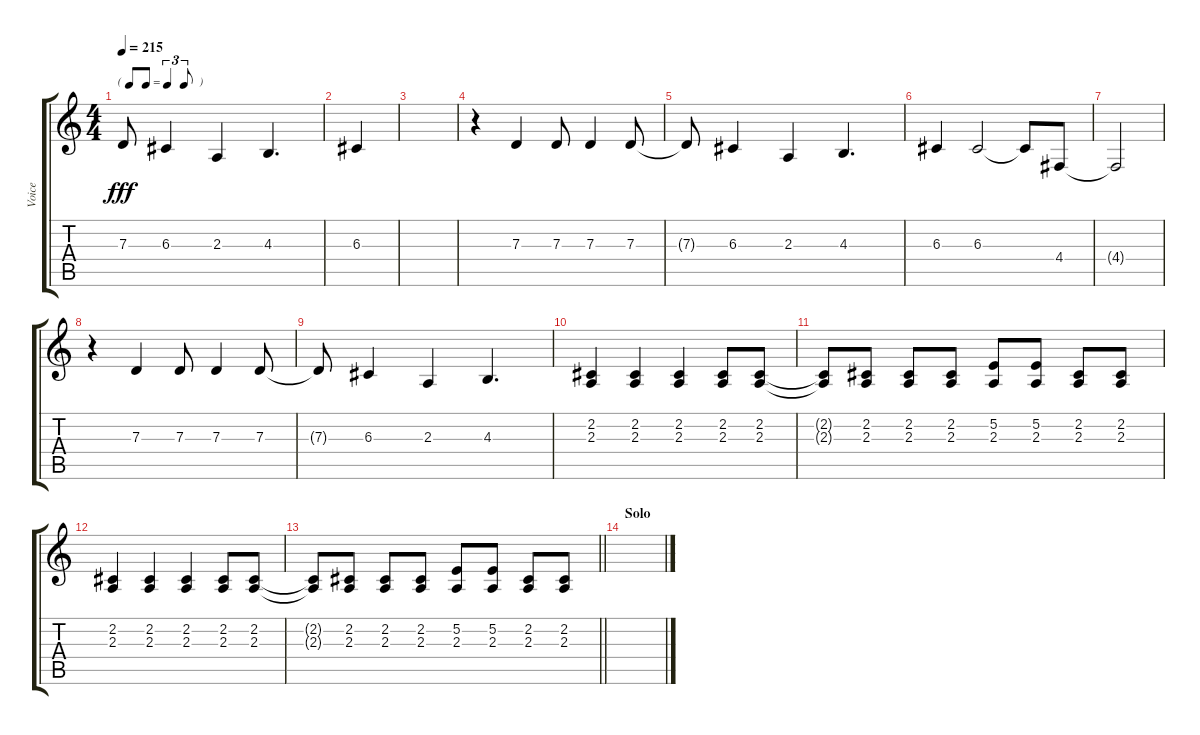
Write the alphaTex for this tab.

\track ("Voice" "Voice") {instrument lead6voice}
\staff {score tabs}
\tuning (E4 B3 G3 D3 A2 E2) {hide}
\ts (4 4)
\tf triplet8th
\tempo 215
\clef g2
\ks c
7.3{t}.8{dy fff} 6.3.4 2.3.4 4.3.4{d} |
6.3.4 |
|
r.4 7.3.4 7.3.8 7.3.4 7.3.8 |
7.3{t}.8 6.3.4 2.3.4 4.3.4{d} |
6.3.4 6.3.2 6.3{t}.8 4.4.8 |
4.4{t}.2 |
r.4 7.3.4 7.3.8 7.3.4 7.3.8 |
7.3{t}.8 6.3.4 2.3.4 4.3.4{d} |
(2.2 2.3).4 (2.2 2.3).4 (2.2 2.3).4 (2.2 2.3).8 (2.2 2.3).8 |
(2.2{t} 2.3{t}).8 (2.2 2.3).8 (2.2 2.3).8 (2.2 2.3).8 (5.2 2.3).8 (5.2 2.3).8 (2.2 2.3).8 (2.2 2.3).8 |
(2.2 2.3).4 (2.2 2.3).4 (2.2 2.3).4 (2.2 2.3).8 (2.2 2.3).8 |
\barLineRight lightlight
(2.2{t} 2.3{t}).8 (2.2 2.3).8 (2.2 2.3).8 (2.2 2.3).8 (5.2 2.3).8 (5.2 2.3).8 (2.2 2.3).8 (2.2 2.3).8 |
\section ("" "Solo")
